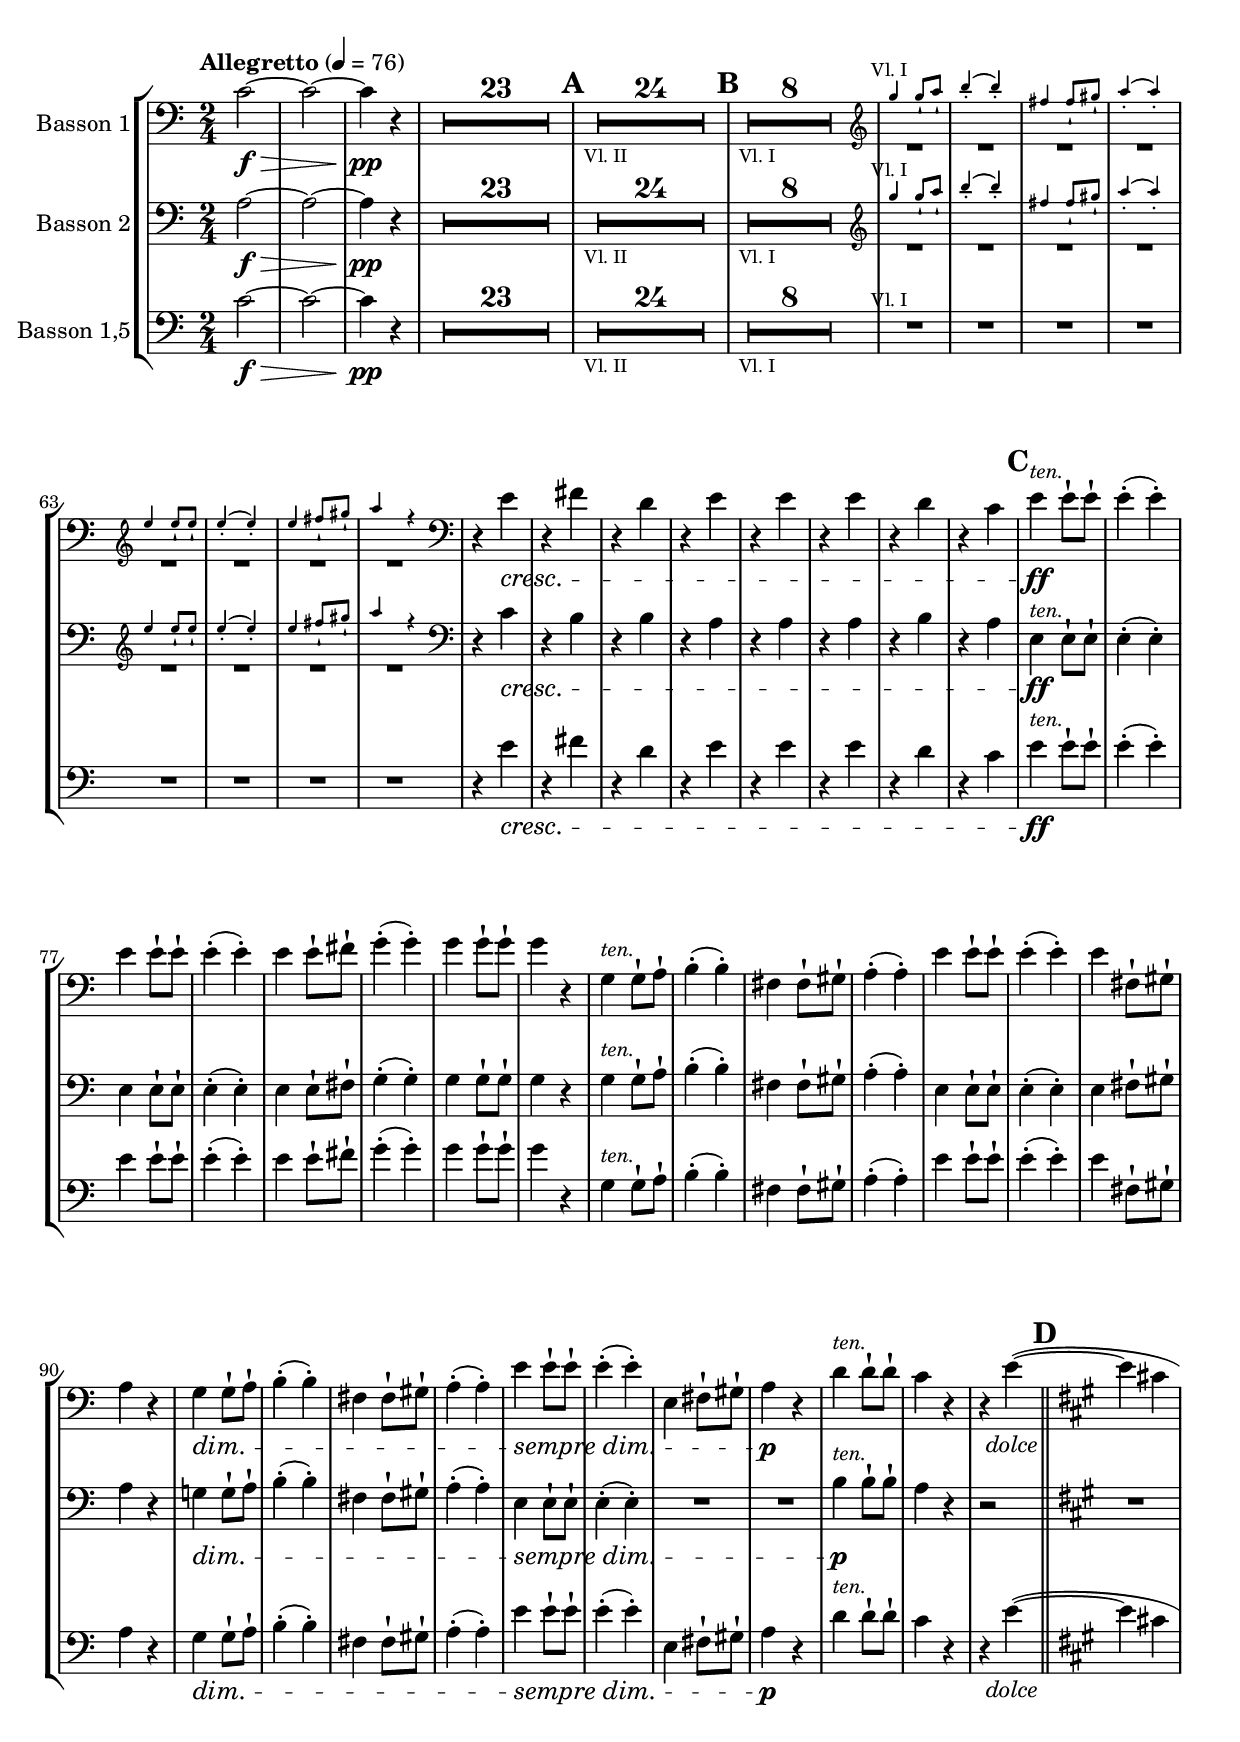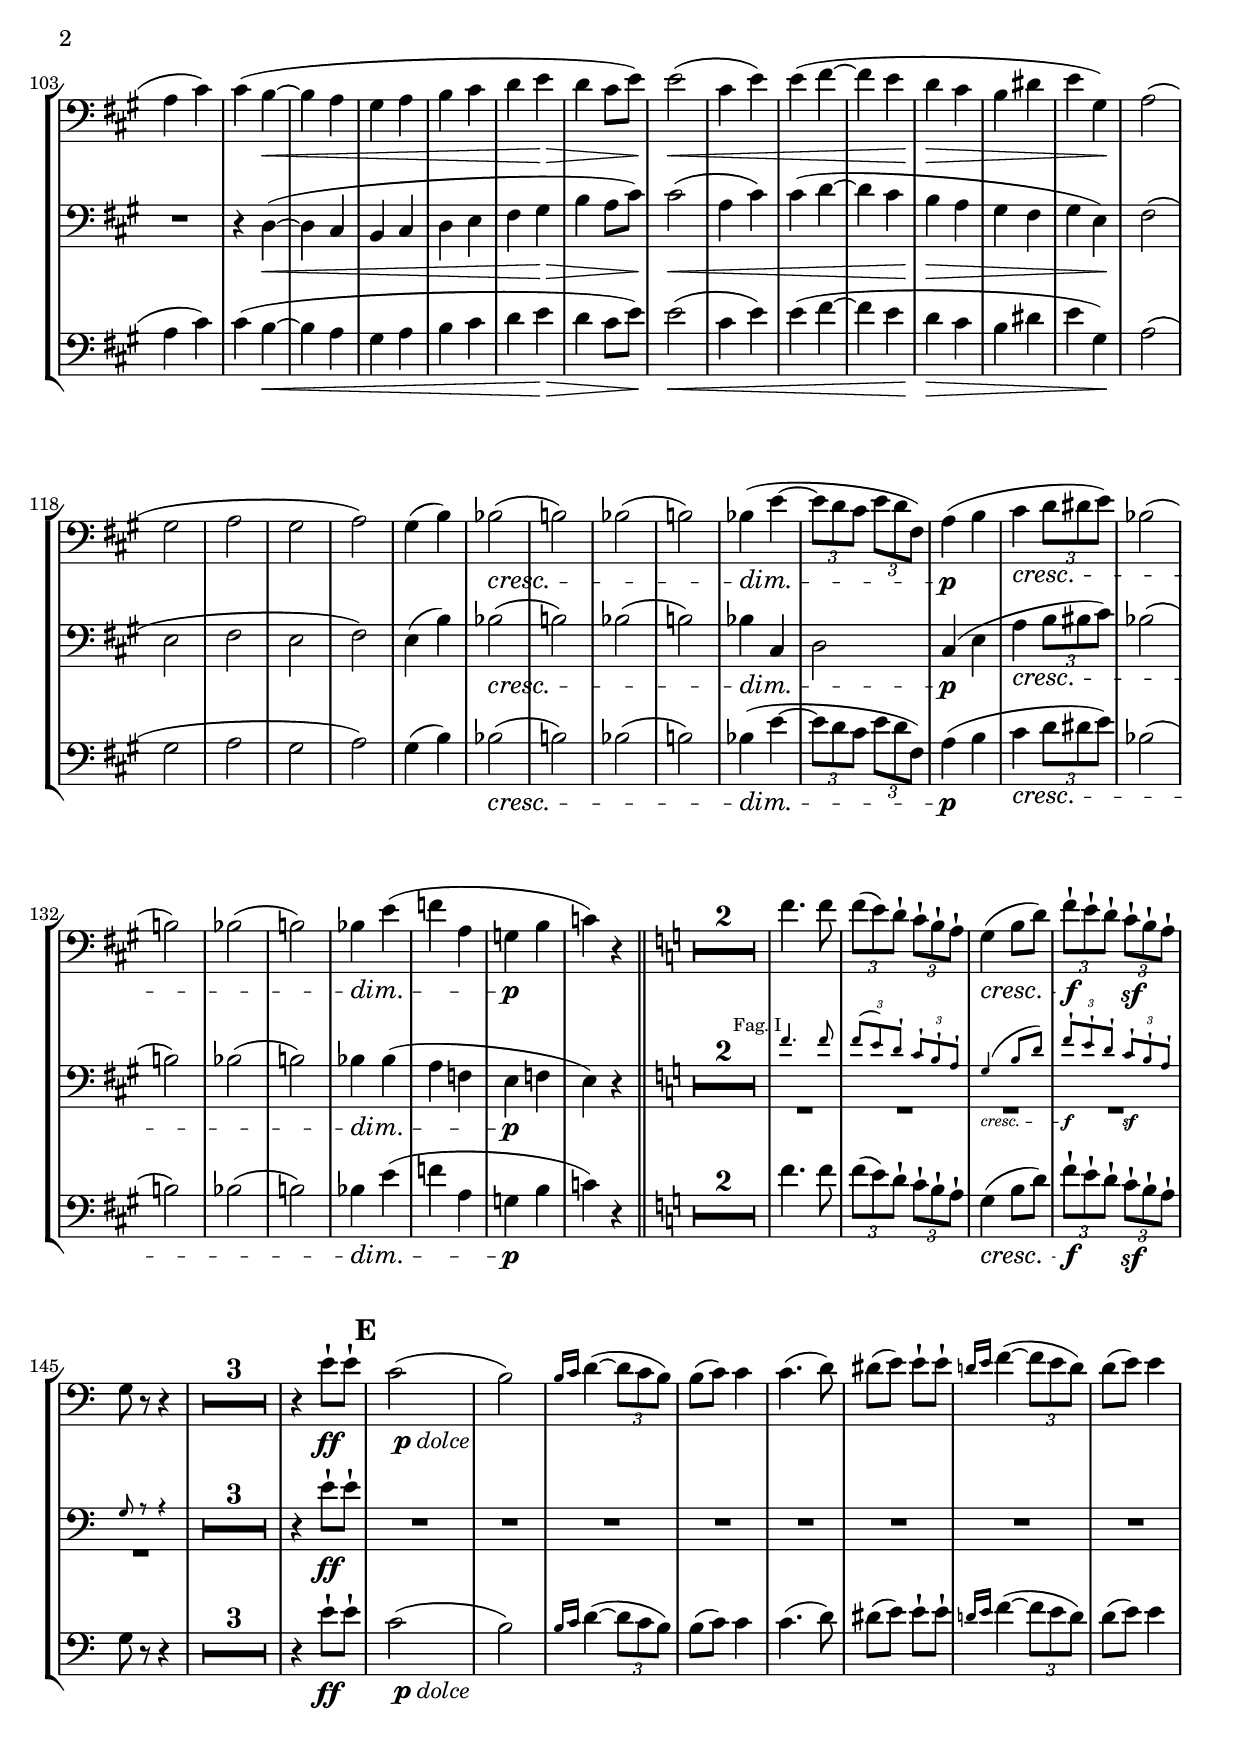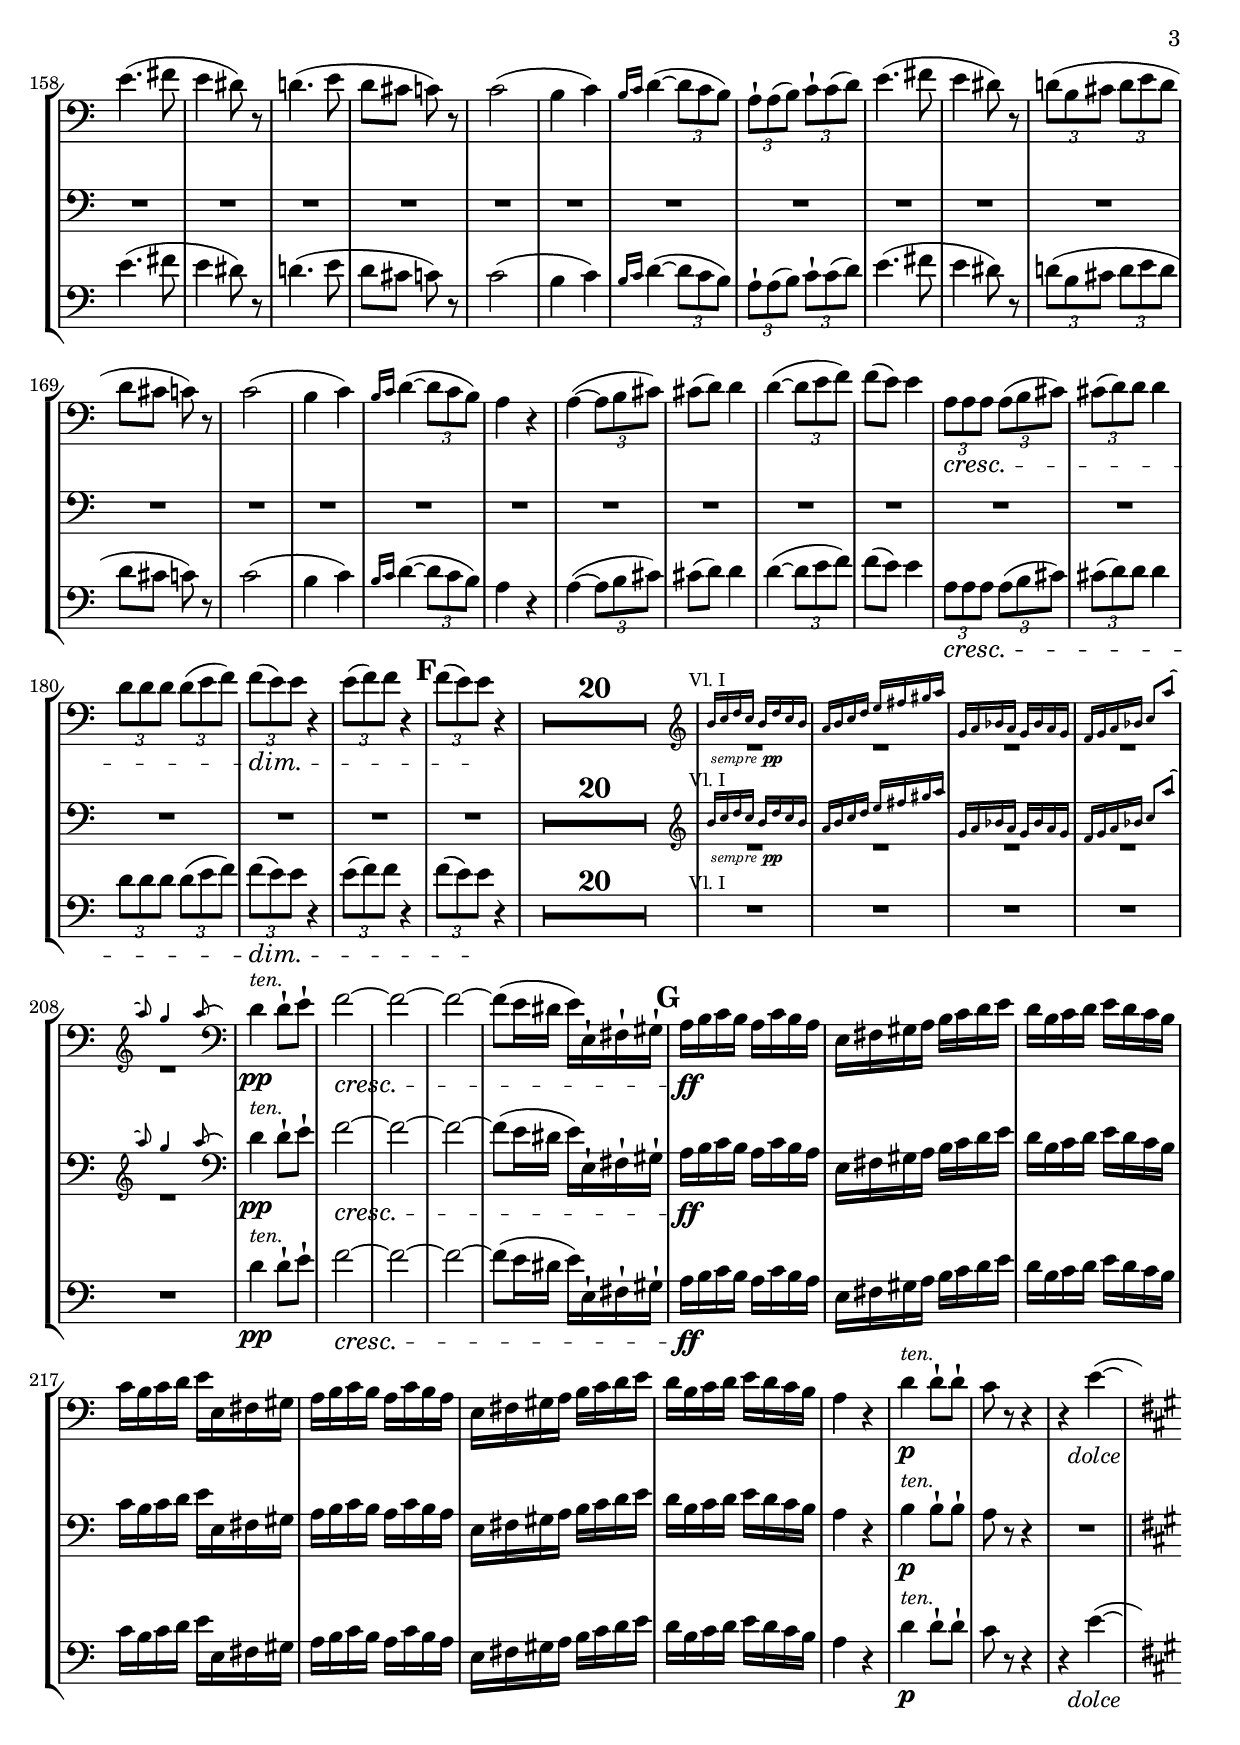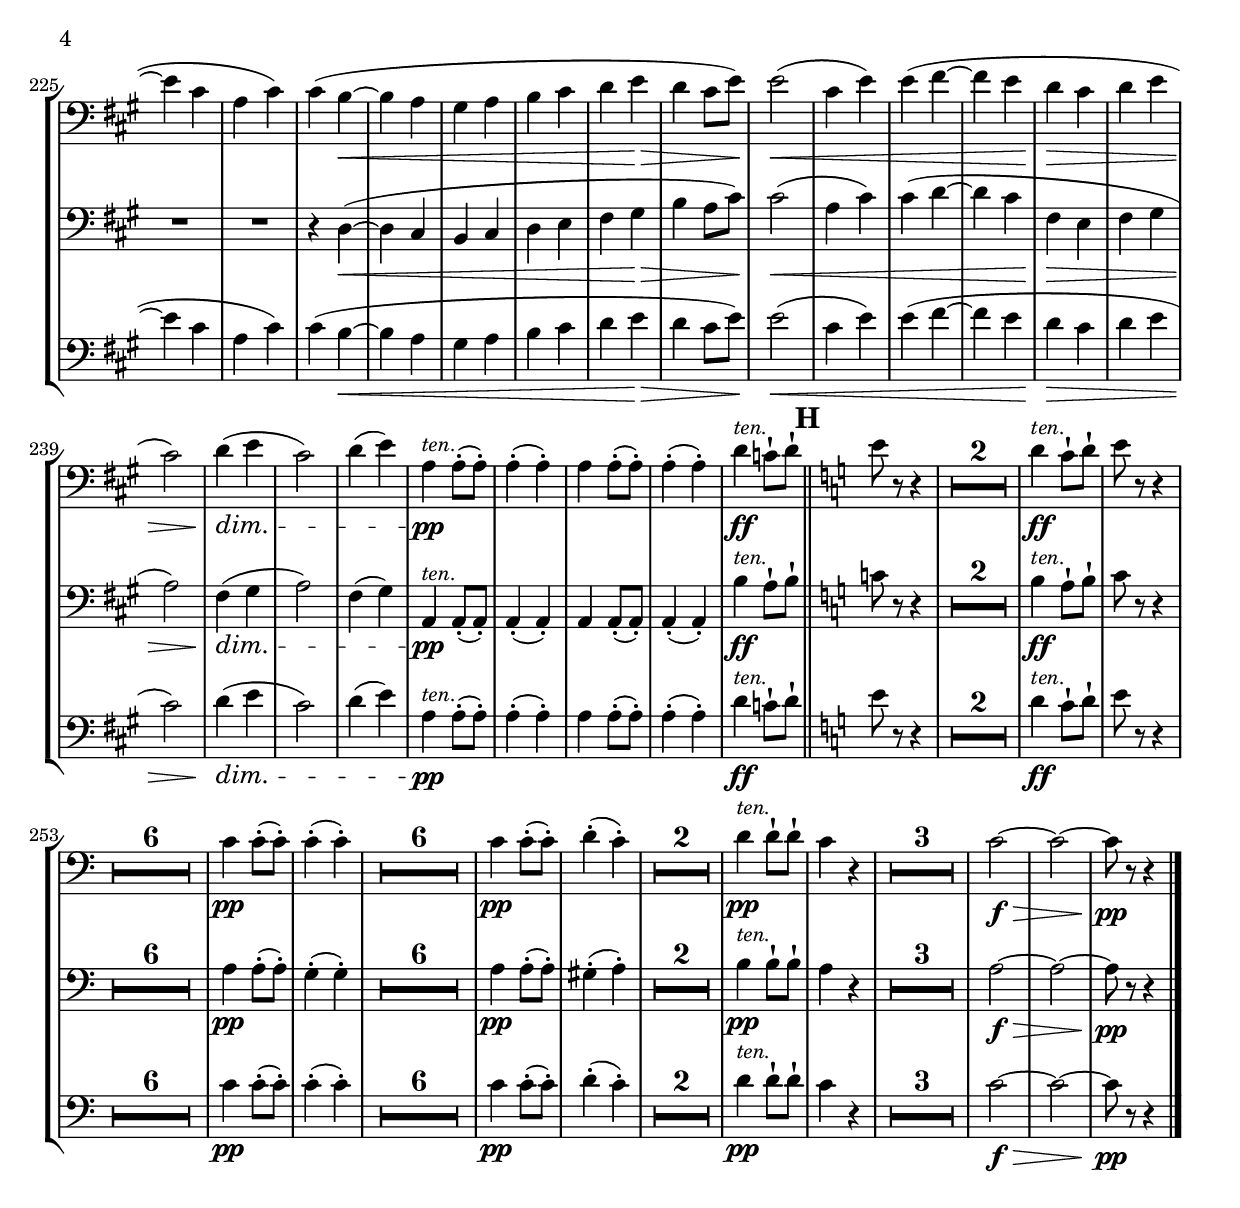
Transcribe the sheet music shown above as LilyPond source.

\version "2.24.3"

\include "../../definitions.ly"
\version "2.24.4"

\include "../../definitions.ly"
\version "2.24"

\include "../../definitions.ly"

\addQuote "M2Vl1" {
	\relative c''' {
		R2*3 |
		R2*23 |
		R2*24 |
		R2*8 |
		g4 g8_! a8_! |
		b4(_. b4_.) |
		fis4 fis8_! gis_! |
		a4(_. a4_.) |
		e4 e8_! e8_! |
		e4(_. e4_.) |
		e4 fis8_! gis8_! |
		a4 r4 |
		R2*137 |
		b,16 \semprepp c d c b d c b |
		a b c d e fis gis a |
		g, a bes a g bes a g |
		f g a bes c8 a'8~ |
		a8 g4 \tweak control-points #'((4.2 . 3.5) (5 . 4) (5.5 . 4) (6 . 3.5)) ( <> ) a8  |
	}
}


voicebeethovenHxmouvementCxbassonBxmd = \absolute {
	\include "../../parametres.ly"
	\clef bass \time 2/4 \key a \minor \tempo "Allegretto" 4=76
	c'2~ \f\> |
	c'2~ |
	c'4\pp r4 |
	R2*23 |
	\mark\default
	<>_\markup{\center-align \tiny "Vl. II"} R2*24 |
	\mark\default
	<>_\markup{\center-align \tiny "Vl. I"} R2*8 |
	\cueDuringWithClef #"M2Vl1" #UP "treble" {<>^\markup {\center-align \tiny "Vl. I"} R2*8} |
	r4 e'4 \cresc |
	r4 fis'4 |
	r4 d'4 |
	r4 e'4 |
	r4 e'4 |
	r4 e'4 |
	r4 d'4 |
	r4 c'4 |
	\mark\default
	e'4\tenutotext \ff e'8-! e'8-! |
	e'4-.( e'4-.) |
	e'4 e'8-! e'8-! |
	e'4-.( e'4-.) |
	e'4 e'8-! fis'8-! |
	g'4-.( g'4-.) |
	g'4 g'8-! g'8-! |
	g'4 r4 |
	g4\tenutotext g8-! a8-! |
	b4-.( b4-.) |
	fis4 fis8-! gis8-! |
	a4-.( a4-.) |
	e'4 e'8-! e'8-! |
	e'4-.( e'4-.) |
	e'4 fis8-! gis8-! |
	a4 r4 |
	g4 \dim g8-! a8-! |
	b4-.( b4-.) |
	fis4 fis8-! gis8-! |
	a4-.( a4-.) |
	e'4 \sempredim e'8-! e'8-! |
	e'4-.( e'4-.) |
	e4 fis8-! gis8-! |
	a4 \p r4 |
	d'4\tenutotext d'8-! d'8-! |
	c'4 r4 |
	r4 e'4(~ \dolce \section |
	\mark\default \barNumberCheck 102
	\key a \major e'4 cis'!4 |
	a4 cis'4) |
	cis'4( b4~ \< |
	b4 a4 |
	gis4 a4 |
	b4 cis'4 |
	d'4 e'4 \> |
	d'4 cis'8 e'8) |
	e'2( \< |
	cis'4 e'4) |
	e'4( fis'4~ |
	fis'4 e'4 |
	d'4 \> cis'4 |
	b4 dis'4 |
	e'4 gis4) \! |
	a2( |
	gis2 |
	a2 |
	gis2 |
	a2) |
	gis4( b4) |
	bes2( \cresc |
	b2) |
	bes2( |
	b2) |
	bes4( \dim e'4~ |
	\tuplet 3/2 {e'8 d'8 cis'8} \tuplet 3/2 {e'8 d'8 fis8}) |
	a4( \p b4 |
	cis'4 \cresc \tuplet 3/2 {d'8 dis'8 e'8}) |
	bes2( |
	b2) |
	bes2( |
	b2) |
	bes4 \dim e'4( |
	f'4 a4 |
	g4 \p b4 |
	c'4) r4 \section |
	\key a \minor
	R2*2 |
	f'4. f'8 |
	\tuplet 3/2 {f'8( e'8) d'8-!} \tuplet 3/2 {c'8-! b8-! a8-!} |
	g4( \cresc b8 d'8) |
	\tuplet 3/2 {f'8-! \f e'8-! d'8-!} \tuplet 3/2 {c'8-! \sf b8-! a8-!} |
	g8 r8 r4 |
	R2*3 |
	r4 e'8-! \ff e'8-! |
	\mark\default \barNumberCheck 150
	c'2( \pdolce |
	b2) |
	\grace{b16 c'16} d'4(~ \tuplet 3/2 {d'8 c'8 b8}) |
	b8( c'8) c'4 |
	c'4.( d'8) |
	dis'8( e'8) e'8-! e'8-! |
	\grace{d'16 e'16} f'4(~ \tuplet 3/2 {f'8 e'8 d'8}) |
	d'8( e'8) e'4 |
	e'4.( fis'8 |
	e'4 dis'8) r8 |
	d'4.( e'8 |
	d'8 cis'8 c'8) r8 |
	c'2( |
	b4 c'4) |
	\grace{b16 c'} d'4(~ \tuplet 3/2 {d'8 c'8 b8}) |
	\tuplet 3/2 {a8-! a8( b8)} \tuplet 3/2 {c'8-! c'8( d'8)} |
	e'4.( fis'8 |
	e'4 dis'8) r8 |
	% TODO: il faudrait mettre une liaison de phrasé
	\tuplet 3/2 {d'8( b8 cis'8} \tuplet 3/2 {d'8 e'8 d'8} |
	d'8 cis'8 c'8) r8 |
	c'2( |
	b4 c'4) |
	\grace{b16 c'} d'4(~ \tuplet 3/2 {d'8 c'8 b8}) |
	a4 r4 |
	a4(~ \tuplet 3/2 {a8 b8 cis'8}) |
	cis'8( d'8) d'4 |
	d'4(~ \tuplet 3/2 {d'8 e'8 f'8}) |
	f'8( e'8) e'4 |
	\tuplet 3/2 {a8 \cresc a8 a8} \tuplet 3/2 {a8( b8 cis'8)} |
	\tuplet 3/2 {cis'8( d'8) d'8} d'4 |
	\tuplet 3/2 {d'8 d'8 d'8} \tuplet 3/2 {d'8( e'8 f'8)} |
	\tuplet 3/2 {f'8( \dim e'8 ) e'8} r4 |
	\tuplet 3/2 {e'8( f'8) f'8} r4 |
	\mark\default \barNumberCheck 183
	\tuplet 3/2 {f'8( e'8) e'8 \!} r4 |
	R2*20 |
	\cueDuringWithClef #"M2Vl1" #UP "treble" {<>^\markup {\center-align \tiny "Vl. I"} R2*5} |
	d'4\tenutotext \pp d'8-! e'8-! |
	f'2~ \cresc |
	f'2~ |
	f'2~ |
	f'8( e'16 dis'16 e'16) e16-! fis16-! gis16-! |
	\mark\default \barNumberCheck 214
	a16 \ff b16 c'16 b16 a16 c'16 b16 a16 |
	e16 fis16 gis16 a16 b16 c'16 d'16 e'16 |
	d'16 b16 c'16 d'16 e'16 d'16 c'16 b16 |
	c'16 b16 c'16 d'16 e'16 e16 fis16 gis16 |
	a16 b16 c'16 b16 a16 c'16 b16 a16 |
	e16 fis16 gis16 a16 b16 c'16 d'16 e'16 |
	d'16 b16 c'16 d'16 e'16 d'16 c'16 b16 |
	a4 r4 |
	d'4\tenutotext \p d'8-! d'8-! |
	c'8 r8 r4 |
	r4 e'4(~ \dolce |
	\key a \major
	e'4 cis'4 |
	a4 cis'4 ) |
	cis'4( b4~ \< |
	b4 a4 |
	gis4 a4 |
	b4 cis'4 |
	d'4 e'4 \> |
	d'4 cis'8 e'8) |
	e'2( \< |
	cis'4 e'4) |
	e'4( fis'4~ |
	fis'4 e'4 |
	d'4 \> cis'4 |
	d'4 e'4 |
	cis'2) |
	d'4( \dim e'4 |
	cis'2) |
	d'4( e'4) |
	a4\tenutotext \pp a8-.( a8-.) |
	a4-.( a4-.) |
	a4 a8-.( a8-.) |
	a4-.( a4-.) |
	d'4\tenutotext \ff c'8-! d'8-! \section |
	\mark\default \barNumberCheck 248
	\key a \minor e'8 r8 r4 |
	R2*2 |
	d'4\tenutotext \ff c'8-! d'8-! |
	e'8 r8 r4 |
	R2*6 |
	c'4 \pp c'8-.( c'8-.) |
	c'4-.( c'4-.) |
	R2*6 |
	c'4 \pp c'8-.( c'8-.) |
	d'4-.( c'4-.) |
	R2*2 |
	d'4\tenutotext \pp d'8-! d'8-! |
	c'4 r4 |
	R2*3 |
	c'2~ \f\> |
	c'2~ |
	c'8 \pp r8 r4 \fine |
}

\version "2.24"

\include "../../definitions.ly"
\version "2.24"

\include "../../definitions.ly"

\addQuote "M2Vl1" {
	\relative c''' {
		R2*3 |
		R2*23 |
		R2*24 |
		R2*8 |
		g4 g8_! a8_! |
		b4(_. b4_.) |
		fis4 fis8_! gis_! |
		a4(_. a4_.) |
		e4 e8_! e8_! |
		e4(_. e4_.) |
		e4 fis8_! gis8_! |
		a4 r4 |
		R2*137 |
		b,16 \semprepp c d c b d c b |
		a b c d e fis gis a |
		g, a bes a g bes a g |
		f g a bes c8 a'8~ |
		a8 g4 \tweak control-points #'((4.2 . 3.5) (5 . 4) (5.5 . 4) (6 . 3.5)) ( <> ) a8  |
	}
}

\version "2.24.4"

\include "../../definitions.ly"
\version "2.24"

\include "../../definitions.ly"

\addQuote "M2Vl1" {
	\relative c''' {
		R2*3 |
		R2*23 |
		R2*24 |
		R2*8 |
		g4 g8_! a8_! |
		b4(_. b4_.) |
		fis4 fis8_! gis_! |
		a4(_. a4_.) |
		e4 e8_! e8_! |
		e4(_. e4_.) |
		e4 fis8_! gis8_! |
		a4 r4 |
		R2*137 |
		b,16 \semprepp c d c b d c b |
		a b c d e fis gis a |
		g, a bes a g bes a g |
		f g a bes c8 a'8~ |
		a8 g4 \tweak control-points #'((4.2 . 3.5) (5 . 4) (5.5 . 4) (6 . 3.5)) ( <> ) a8  |
	}
}


voicebeethovenHxmouvementCxbassonBxmd = \absolute {
	\include "../../parametres.ly"
	\clef bass \time 2/4 \key a \minor \tempo "Allegretto" 4=76
	c'2~ \f\> |
	c'2~ |
	c'4\pp r4 |
	R2*23 |
	\mark\default
	<>_\markup{\center-align \tiny "Vl. II"} R2*24 |
	\mark\default
	<>_\markup{\center-align \tiny "Vl. I"} R2*8 |
	\cueDuringWithClef #"M2Vl1" #UP "treble" {<>^\markup {\center-align \tiny "Vl. I"} R2*8} |
	r4 e'4 \cresc |
	r4 fis'4 |
	r4 d'4 |
	r4 e'4 |
	r4 e'4 |
	r4 e'4 |
	r4 d'4 |
	r4 c'4 |
	\mark\default
	e'4\tenutotext \ff e'8-! e'8-! |
	e'4-.( e'4-.) |
	e'4 e'8-! e'8-! |
	e'4-.( e'4-.) |
	e'4 e'8-! fis'8-! |
	g'4-.( g'4-.) |
	g'4 g'8-! g'8-! |
	g'4 r4 |
	g4\tenutotext g8-! a8-! |
	b4-.( b4-.) |
	fis4 fis8-! gis8-! |
	a4-.( a4-.) |
	e'4 e'8-! e'8-! |
	e'4-.( e'4-.) |
	e'4 fis8-! gis8-! |
	a4 r4 |
	g4 \dim g8-! a8-! |
	b4-.( b4-.) |
	fis4 fis8-! gis8-! |
	a4-.( a4-.) |
	e'4 \sempredim e'8-! e'8-! |
	e'4-.( e'4-.) |
	e4 fis8-! gis8-! |
	a4 \p r4 |
	d'4\tenutotext d'8-! d'8-! |
	c'4 r4 |
	r4 e'4(~ \dolce \section |
	\mark\default \barNumberCheck 102
	\key a \major e'4 cis'!4 |
	a4 cis'4) |
	cis'4( b4~ \< |
	b4 a4 |
	gis4 a4 |
	b4 cis'4 |
	d'4 e'4 \> |
	d'4 cis'8 e'8) |
	e'2( \< |
	cis'4 e'4) |
	e'4( fis'4~ |
	fis'4 e'4 |
	d'4 \> cis'4 |
	b4 dis'4 |
	e'4 gis4) \! |
	a2( |
	gis2 |
	a2 |
	gis2 |
	a2) |
	gis4( b4) |
	bes2( \cresc |
	b2) |
	bes2( |
	b2) |
	bes4( \dim e'4~ |
	\tuplet 3/2 {e'8 d'8 cis'8} \tuplet 3/2 {e'8 d'8 fis8}) |
	a4( \p b4 |
	cis'4 \cresc \tuplet 3/2 {d'8 dis'8 e'8}) |
	bes2( |
	b2) |
	bes2( |
	b2) |
	bes4 \dim e'4( |
	f'4 a4 |
	g4 \p b4 |
	c'4) r4 \section |
	\key a \minor
	R2*2 |
	f'4. f'8 |
	\tuplet 3/2 {f'8( e'8) d'8-!} \tuplet 3/2 {c'8-! b8-! a8-!} |
	g4( \cresc b8 d'8) |
	\tuplet 3/2 {f'8-! \f e'8-! d'8-!} \tuplet 3/2 {c'8-! \sf b8-! a8-!} |
	g8 r8 r4 |
	R2*3 |
	r4 e'8-! \ff e'8-! |
	\mark\default \barNumberCheck 150
	c'2( \pdolce |
	b2) |
	\grace{b16 c'16} d'4(~ \tuplet 3/2 {d'8 c'8 b8}) |
	b8( c'8) c'4 |
	c'4.( d'8) |
	dis'8( e'8) e'8-! e'8-! |
	\grace{d'16 e'16} f'4(~ \tuplet 3/2 {f'8 e'8 d'8}) |
	d'8( e'8) e'4 |
	e'4.( fis'8 |
	e'4 dis'8) r8 |
	d'4.( e'8 |
	d'8 cis'8 c'8) r8 |
	c'2( |
	b4 c'4) |
	\grace{b16 c'} d'4(~ \tuplet 3/2 {d'8 c'8 b8}) |
	\tuplet 3/2 {a8-! a8( b8)} \tuplet 3/2 {c'8-! c'8( d'8)} |
	e'4.( fis'8 |
	e'4 dis'8) r8 |
	% TODO: il faudrait mettre une liaison de phrasé
	\tuplet 3/2 {d'8( b8 cis'8} \tuplet 3/2 {d'8 e'8 d'8} |
	d'8 cis'8 c'8) r8 |
	c'2( |
	b4 c'4) |
	\grace{b16 c'} d'4(~ \tuplet 3/2 {d'8 c'8 b8}) |
	a4 r4 |
	a4(~ \tuplet 3/2 {a8 b8 cis'8}) |
	cis'8( d'8) d'4 |
	d'4(~ \tuplet 3/2 {d'8 e'8 f'8}) |
	f'8( e'8) e'4 |
	\tuplet 3/2 {a8 \cresc a8 a8} \tuplet 3/2 {a8( b8 cis'8)} |
	\tuplet 3/2 {cis'8( d'8) d'8} d'4 |
	\tuplet 3/2 {d'8 d'8 d'8} \tuplet 3/2 {d'8( e'8 f'8)} |
	\tuplet 3/2 {f'8( \dim e'8 ) e'8} r4 |
	\tuplet 3/2 {e'8( f'8) f'8} r4 |
	\mark\default \barNumberCheck 183
	\tuplet 3/2 {f'8( e'8) e'8 \!} r4 |
	R2*20 |
	\cueDuringWithClef #"M2Vl1" #UP "treble" {<>^\markup {\center-align \tiny "Vl. I"} R2*5} |
	d'4\tenutotext \pp d'8-! e'8-! |
	f'2~ \cresc |
	f'2~ |
	f'2~ |
	f'8( e'16 dis'16 e'16) e16-! fis16-! gis16-! |
	\mark\default \barNumberCheck 214
	a16 \ff b16 c'16 b16 a16 c'16 b16 a16 |
	e16 fis16 gis16 a16 b16 c'16 d'16 e'16 |
	d'16 b16 c'16 d'16 e'16 d'16 c'16 b16 |
	c'16 b16 c'16 d'16 e'16 e16 fis16 gis16 |
	a16 b16 c'16 b16 a16 c'16 b16 a16 |
	e16 fis16 gis16 a16 b16 c'16 d'16 e'16 |
	d'16 b16 c'16 d'16 e'16 d'16 c'16 b16 |
	a4 r4 |
	d'4\tenutotext \p d'8-! d'8-! |
	c'8 r8 r4 |
	r4 e'4(~ \dolce |
	\key a \major
	e'4 cis'4 |
	a4 cis'4 ) |
	cis'4( b4~ \< |
	b4 a4 |
	gis4 a4 |
	b4 cis'4 |
	d'4 e'4 \> |
	d'4 cis'8 e'8) |
	e'2( \< |
	cis'4 e'4) |
	e'4( fis'4~ |
	fis'4 e'4 |
	d'4 \> cis'4 |
	d'4 e'4 |
	cis'2) |
	d'4( \dim e'4 |
	cis'2) |
	d'4( e'4) |
	a4\tenutotext \pp a8-.( a8-.) |
	a4-.( a4-.) |
	a4 a8-.( a8-.) |
	a4-.( a4-.) |
	d'4\tenutotext \ff c'8-! d'8-! \section |
	\mark\default \barNumberCheck 248
	\key a \minor e'8 r8 r4 |
	R2*2 |
	d'4\tenutotext \ff c'8-! d'8-! |
	e'8 r8 r4 |
	R2*6 |
	c'4 \pp c'8-.( c'8-.) |
	c'4-.( c'4-.) |
	R2*6 |
	c'4 \pp c'8-.( c'8-.) |
	d'4-.( c'4-.) |
	R2*2 |
	d'4\tenutotext \pp d'8-! d'8-! |
	c'4 r4 |
	R2*3 |
	c'2~ \f\> |
	c'2~ |
	c'8 \pp r8 r4 \fine |
}


\addQuote "M2Basson1" {\voicebeethovenHxmouvementCxbassonBxmd}

voicebeethovenHxmouvementCxbassonCxmd = \absolute {
	\include "../../parametres.ly"
	\clef bass \time 2/4 \key a \minor \tempo "Allegretto" 4=76
	a2~ \f\> |
	a2~ |
	a4 \pp r4 |
	R2*23 |
	\mark\default
	<>_\markup{\center-align \tiny "Vl. II"} R2*24 |
	\mark\default
	<>_\markup{\center-align \tiny "Vl. I"} R2*8 |
	\cueDuringWithClef #"M2Vl1" #UP "treble" {<>^\markup {\center-align \tiny "Vl. I"} R2*8} |
	r4 c'4 \cresc |
	r4 b4 |
	r4 b4 |
	r4 a4 |
	r4 a4 |
	r4 a4 |
	r4 b4 |
	r4 a4 |
	\mark\default \barNumberCheck 75
	e4\tenutotext \ff e8-! e8-! |
	e4-.( e4-.) |
	e4 e8-! e8-! |
	e4-.( e4-.) |
	e4 e8-! fis8-! |
	g4-.( g4-.) |
	g4 g8-! g8-! |
	g4 r4 |
	g4\tenutotext g8-! a8-! |
	b4-.( b4-.) |
	fis4 fis8-! gis8-! |
	a4-.( a4-.) |
	e4 e8-! e8-! |
	e4-.( e4-.) |
	e4 fis8-! gis8-! |
	a4 r4 |
	g!4 \dim g8-! a8-! |
	b4-.( b4-.) |
	fis4 fis8-! gis8-! |
	a4-.( a4-.) |
	e4 \sempredim e8-! e8-! |
	e4-.( e4-.) |
	R2*2 |
	b4\tenutotext \p b8-! b8-! |
	a4 r4 |
	r2 \section |
	\mark\default \barNumberCheck 102
	\key a \major
	R2*2 |
	r4 d4(~ \< |
	d4 cis4 |
	b,4 cis4 |
	d4 e4 |
	fis4 gis4 \> |
	b4 a8 cis'8) |
	cis'2( \< |
	a4 cis'4) |
	cis'4( d'4~ |
	d'4 cis'4 |
	b4 \> a4 |
	gis4 fis4 |
	gis4 e4) \! |
	fis2( |
	e2 |
	fis2 |
	e2 |
	fis2) |
	e4( b4) |
	bes2( \cresc |
	b2) |
	bes2( |
	b2) |
	bes4 \dim cis4 |
	d2 |
	cis4( \p e4 |
	a4 \cresc \tuplet 3/2 {b8 bis8 cis'8}) |
	bes2( |
	b2) |
	bes2( |
	b2) |
	bes4 \dim bes4( |
	a4 f4 |
	e4 \p f4 |
	e4) r4 \section |
	\key a \minor
	R2*2
	\cueDuring #"M2Basson1" #UP {<>^\markup {\right-align \tiny "Fag. I"} R2*5} |
	R2*3 |
	r4 e'8-! \ff e'8-! |
	\mark\default \barNumberCheck 150
	R2*33 |
	\mark\default
	R2*21 |
	\cueDuringWithClef #"M2Vl1" #UP "treble" {<>^\markup {\center-align \tiny "Vl. I"} R2*5} |
	d'4\tenutotext \pp d'8-! e'8-! |
	f'2~ \cresc |
	f'2~ |
	f'2~ |
	f'8( e'16 dis'16 e'16) e16-! fis16-! gis16-! |
	\mark\default \barNumberCheck 214
	a16 \ff b16 c'16 b16 a16 c'16 b16 a16 |
	e16 fis16 gis16 a16 b16 c'16 d'16 e'16 |
	d'16 b16 c'16 d'16 e'16 d'16 c'16 b16 |
	c'16 b16 c'16 d'16 e'16 e16 fis16 gis16 |
	a16 b16 c'16 b16 a16 c'16 b16 a16 |
	e16 fis16 gis16 a16 b16 c'16 d'16 e'16 |
	d'16 b16 c'16 d'16 e'16 d'16 c'16 b16 |
	a4 r4 |
	b4\tenutotext \p b8-! b8-! |
	a8 r8 r4 |
	R2 \section |
	\key a \major
	R2*2 |
	r4 d4(~ \< |
	d4 cis4 |
	b,4 cis4 |
	d4 e4 |
	fis4 gis4 \> |
	b4 a8 cis'8) |
	cis'2( \< |
	a4 cis'4) |
	cis'4( d'4~ |
	d'4 cis'4 |
	fis4 \> e4 |
	fis4 gis4 |
	a2) |
	fis4( \dim gis4 |
	a2) |
	fis4( gis4) |
	a,4\tenutotext \pp a,8-.( a,8-.) |
	a,4-.( a,4-.) |
	a,4 a,8-.( a,8-.) |
	a,4-.( a,4-.) |
	b4\tenutotext \ff a8-! b8-! \section |
	\key a \minor c'!8 r8 r4 |
	R2*2 |
	b4\tenutotext \ff a8-! b8-! |
	c'8 r8 r4 |
	R2*6 |
	a4 \pp a8-.( a8-.) |
	g4-.( g4-.) |
	R2*6 |
	a4 \pp a8-.( a8-.) |
	gis4-.( a4-.) |
	R2*2 |
	b4\tenutotext \pp b8-! b8-! |
	a4 r4 |
	R2*3 |
	a2~ \f\> |
	a2~ |
	a8 \pp r8 r4 \fine |
}

\version "2.24.3"

\include "../../definitions.ly"
\version "2.24"

\include "../../definitions.ly"

\addQuote "M2Vl1" {
	\relative c''' {
		R2*3 |
		R2*23 |
		R2*24 |
		R2*8 |
		g4 g8_! a8_! |
		b4(_. b4_.) |
		fis4 fis8_! gis_! |
		a4(_. a4_.) |
		e4 e8_! e8_! |
		e4(_. e4_.) |
		e4 fis8_! gis8_! |
		a4 r4 |
		R2*137 |
		b,16 \semprepp c d c b d c b |
		a b c d e fis gis a |
		g, a bes a g bes a g |
		f g a bes c8 a'8~ |
		a8 g4 \tweak control-points #'((4.2 . 3.5) (5 . 4) (5.5 . 4) (6 . 3.5)) ( <> ) a8  |
	}
}

\version "2.24.4"

\include "../../definitions.ly"
\version "2.24"

\include "../../definitions.ly"

\addQuote "M2Vl1" {
	\relative c''' {
		R2*3 |
		R2*23 |
		R2*24 |
		R2*8 |
		g4 g8_! a8_! |
		b4(_. b4_.) |
		fis4 fis8_! gis_! |
		a4(_. a4_.) |
		e4 e8_! e8_! |
		e4(_. e4_.) |
		e4 fis8_! gis8_! |
		a4 r4 |
		R2*137 |
		b,16 \semprepp c d c b d c b |
		a b c d e fis gis a |
		g, a bes a g bes a g |
		f g a bes c8 a'8~ |
		a8 g4 \tweak control-points #'((4.2 . 3.5) (5 . 4) (5.5 . 4) (6 . 3.5)) ( <> ) a8  |
	}
}


voicebeethovenHxmouvementCxbassonBxmd = \absolute {
	\include "../../parametres.ly"
	\clef bass \time 2/4 \key a \minor \tempo "Allegretto" 4=76
	c'2~ \f\> |
	c'2~ |
	c'4\pp r4 |
	R2*23 |
	\mark\default
	<>_\markup{\center-align \tiny "Vl. II"} R2*24 |
	\mark\default
	<>_\markup{\center-align \tiny "Vl. I"} R2*8 |
	\cueDuringWithClef #"M2Vl1" #UP "treble" {<>^\markup {\center-align \tiny "Vl. I"} R2*8} |
	r4 e'4 \cresc |
	r4 fis'4 |
	r4 d'4 |
	r4 e'4 |
	r4 e'4 |
	r4 e'4 |
	r4 d'4 |
	r4 c'4 |
	\mark\default
	e'4\tenutotext \ff e'8-! e'8-! |
	e'4-.( e'4-.) |
	e'4 e'8-! e'8-! |
	e'4-.( e'4-.) |
	e'4 e'8-! fis'8-! |
	g'4-.( g'4-.) |
	g'4 g'8-! g'8-! |
	g'4 r4 |
	g4\tenutotext g8-! a8-! |
	b4-.( b4-.) |
	fis4 fis8-! gis8-! |
	a4-.( a4-.) |
	e'4 e'8-! e'8-! |
	e'4-.( e'4-.) |
	e'4 fis8-! gis8-! |
	a4 r4 |
	g4 \dim g8-! a8-! |
	b4-.( b4-.) |
	fis4 fis8-! gis8-! |
	a4-.( a4-.) |
	e'4 \sempredim e'8-! e'8-! |
	e'4-.( e'4-.) |
	e4 fis8-! gis8-! |
	a4 \p r4 |
	d'4\tenutotext d'8-! d'8-! |
	c'4 r4 |
	r4 e'4(~ \dolce \section |
	\mark\default \barNumberCheck 102
	\key a \major e'4 cis'!4 |
	a4 cis'4) |
	cis'4( b4~ \< |
	b4 a4 |
	gis4 a4 |
	b4 cis'4 |
	d'4 e'4 \> |
	d'4 cis'8 e'8) |
	e'2( \< |
	cis'4 e'4) |
	e'4( fis'4~ |
	fis'4 e'4 |
	d'4 \> cis'4 |
	b4 dis'4 |
	e'4 gis4) \! |
	a2( |
	gis2 |
	a2 |
	gis2 |
	a2) |
	gis4( b4) |
	bes2( \cresc |
	b2) |
	bes2( |
	b2) |
	bes4( \dim e'4~ |
	\tuplet 3/2 {e'8 d'8 cis'8} \tuplet 3/2 {e'8 d'8 fis8}) |
	a4( \p b4 |
	cis'4 \cresc \tuplet 3/2 {d'8 dis'8 e'8}) |
	bes2( |
	b2) |
	bes2( |
	b2) |
	bes4 \dim e'4( |
	f'4 a4 |
	g4 \p b4 |
	c'4) r4 \section |
	\key a \minor
	R2*2 |
	f'4. f'8 |
	\tuplet 3/2 {f'8( e'8) d'8-!} \tuplet 3/2 {c'8-! b8-! a8-!} |
	g4( \cresc b8 d'8) |
	\tuplet 3/2 {f'8-! \f e'8-! d'8-!} \tuplet 3/2 {c'8-! \sf b8-! a8-!} |
	g8 r8 r4 |
	R2*3 |
	r4 e'8-! \ff e'8-! |
	\mark\default \barNumberCheck 150
	c'2( \pdolce |
	b2) |
	\grace{b16 c'16} d'4(~ \tuplet 3/2 {d'8 c'8 b8}) |
	b8( c'8) c'4 |
	c'4.( d'8) |
	dis'8( e'8) e'8-! e'8-! |
	\grace{d'16 e'16} f'4(~ \tuplet 3/2 {f'8 e'8 d'8}) |
	d'8( e'8) e'4 |
	e'4.( fis'8 |
	e'4 dis'8) r8 |
	d'4.( e'8 |
	d'8 cis'8 c'8) r8 |
	c'2( |
	b4 c'4) |
	\grace{b16 c'} d'4(~ \tuplet 3/2 {d'8 c'8 b8}) |
	\tuplet 3/2 {a8-! a8( b8)} \tuplet 3/2 {c'8-! c'8( d'8)} |
	e'4.( fis'8 |
	e'4 dis'8) r8 |
	% TODO: il faudrait mettre une liaison de phrasé
	\tuplet 3/2 {d'8( b8 cis'8} \tuplet 3/2 {d'8 e'8 d'8} |
	d'8 cis'8 c'8) r8 |
	c'2( |
	b4 c'4) |
	\grace{b16 c'} d'4(~ \tuplet 3/2 {d'8 c'8 b8}) |
	a4 r4 |
	a4(~ \tuplet 3/2 {a8 b8 cis'8}) |
	cis'8( d'8) d'4 |
	d'4(~ \tuplet 3/2 {d'8 e'8 f'8}) |
	f'8( e'8) e'4 |
	\tuplet 3/2 {a8 \cresc a8 a8} \tuplet 3/2 {a8( b8 cis'8)} |
	\tuplet 3/2 {cis'8( d'8) d'8} d'4 |
	\tuplet 3/2 {d'8 d'8 d'8} \tuplet 3/2 {d'8( e'8 f'8)} |
	\tuplet 3/2 {f'8( \dim e'8 ) e'8} r4 |
	\tuplet 3/2 {e'8( f'8) f'8} r4 |
	\mark\default \barNumberCheck 183
	\tuplet 3/2 {f'8( e'8) e'8 \!} r4 |
	R2*20 |
	\cueDuringWithClef #"M2Vl1" #UP "treble" {<>^\markup {\center-align \tiny "Vl. I"} R2*5} |
	d'4\tenutotext \pp d'8-! e'8-! |
	f'2~ \cresc |
	f'2~ |
	f'2~ |
	f'8( e'16 dis'16 e'16) e16-! fis16-! gis16-! |
	\mark\default \barNumberCheck 214
	a16 \ff b16 c'16 b16 a16 c'16 b16 a16 |
	e16 fis16 gis16 a16 b16 c'16 d'16 e'16 |
	d'16 b16 c'16 d'16 e'16 d'16 c'16 b16 |
	c'16 b16 c'16 d'16 e'16 e16 fis16 gis16 |
	a16 b16 c'16 b16 a16 c'16 b16 a16 |
	e16 fis16 gis16 a16 b16 c'16 d'16 e'16 |
	d'16 b16 c'16 d'16 e'16 d'16 c'16 b16 |
	a4 r4 |
	d'4\tenutotext \p d'8-! d'8-! |
	c'8 r8 r4 |
	r4 e'4(~ \dolce |
	\key a \major
	e'4 cis'4 |
	a4 cis'4 ) |
	cis'4( b4~ \< |
	b4 a4 |
	gis4 a4 |
	b4 cis'4 |
	d'4 e'4 \> |
	d'4 cis'8 e'8) |
	e'2( \< |
	cis'4 e'4) |
	e'4( fis'4~ |
	fis'4 e'4 |
	d'4 \> cis'4 |
	d'4 e'4 |
	cis'2) |
	d'4( \dim e'4 |
	cis'2) |
	d'4( e'4) |
	a4\tenutotext \pp a8-.( a8-.) |
	a4-.( a4-.) |
	a4 a8-.( a8-.) |
	a4-.( a4-.) |
	d'4\tenutotext \ff c'8-! d'8-! \section |
	\mark\default \barNumberCheck 248
	\key a \minor e'8 r8 r4 |
	R2*2 |
	d'4\tenutotext \ff c'8-! d'8-! |
	e'8 r8 r4 |
	R2*6 |
	c'4 \pp c'8-.( c'8-.) |
	c'4-.( c'4-.) |
	R2*6 |
	c'4 \pp c'8-.( c'8-.) |
	d'4-.( c'4-.) |
	R2*2 |
	d'4\tenutotext \pp d'8-! d'8-! |
	c'4 r4 |
	R2*3 |
	c'2~ \f\> |
	c'2~ |
	c'8 \pp r8 r4 \fine |
}

\version "2.24"

\include "../../definitions.ly"
\version "2.24"

\include "../../definitions.ly"

\addQuote "M2Vl1" {
	\relative c''' {
		R2*3 |
		R2*23 |
		R2*24 |
		R2*8 |
		g4 g8_! a8_! |
		b4(_. b4_.) |
		fis4 fis8_! gis_! |
		a4(_. a4_.) |
		e4 e8_! e8_! |
		e4(_. e4_.) |
		e4 fis8_! gis8_! |
		a4 r4 |
		R2*137 |
		b,16 \semprepp c d c b d c b |
		a b c d e fis gis a |
		g, a bes a g bes a g |
		f g a bes c8 a'8~ |
		a8 g4 \tweak control-points #'((4.2 . 3.5) (5 . 4) (5.5 . 4) (6 . 3.5)) ( <> ) a8  |
	}
}

\version "2.24.4"

\include "../../definitions.ly"
\version "2.24"

\include "../../definitions.ly"

\addQuote "M2Vl1" {
	\relative c''' {
		R2*3 |
		R2*23 |
		R2*24 |
		R2*8 |
		g4 g8_! a8_! |
		b4(_. b4_.) |
		fis4 fis8_! gis_! |
		a4(_. a4_.) |
		e4 e8_! e8_! |
		e4(_. e4_.) |
		e4 fis8_! gis8_! |
		a4 r4 |
		R2*137 |
		b,16 \semprepp c d c b d c b |
		a b c d e fis gis a |
		g, a bes a g bes a g |
		f g a bes c8 a'8~ |
		a8 g4 \tweak control-points #'((4.2 . 3.5) (5 . 4) (5.5 . 4) (6 . 3.5)) ( <> ) a8  |
	}
}


voicebeethovenHxmouvementCxbassonBxmd = \absolute {
	\include "../../parametres.ly"
	\clef bass \time 2/4 \key a \minor \tempo "Allegretto" 4=76
	c'2~ \f\> |
	c'2~ |
	c'4\pp r4 |
	R2*23 |
	\mark\default
	<>_\markup{\center-align \tiny "Vl. II"} R2*24 |
	\mark\default
	<>_\markup{\center-align \tiny "Vl. I"} R2*8 |
	\cueDuringWithClef #"M2Vl1" #UP "treble" {<>^\markup {\center-align \tiny "Vl. I"} R2*8} |
	r4 e'4 \cresc |
	r4 fis'4 |
	r4 d'4 |
	r4 e'4 |
	r4 e'4 |
	r4 e'4 |
	r4 d'4 |
	r4 c'4 |
	\mark\default
	e'4\tenutotext \ff e'8-! e'8-! |
	e'4-.( e'4-.) |
	e'4 e'8-! e'8-! |
	e'4-.( e'4-.) |
	e'4 e'8-! fis'8-! |
	g'4-.( g'4-.) |
	g'4 g'8-! g'8-! |
	g'4 r4 |
	g4\tenutotext g8-! a8-! |
	b4-.( b4-.) |
	fis4 fis8-! gis8-! |
	a4-.( a4-.) |
	e'4 e'8-! e'8-! |
	e'4-.( e'4-.) |
	e'4 fis8-! gis8-! |
	a4 r4 |
	g4 \dim g8-! a8-! |
	b4-.( b4-.) |
	fis4 fis8-! gis8-! |
	a4-.( a4-.) |
	e'4 \sempredim e'8-! e'8-! |
	e'4-.( e'4-.) |
	e4 fis8-! gis8-! |
	a4 \p r4 |
	d'4\tenutotext d'8-! d'8-! |
	c'4 r4 |
	r4 e'4(~ \dolce \section |
	\mark\default \barNumberCheck 102
	\key a \major e'4 cis'!4 |
	a4 cis'4) |
	cis'4( b4~ \< |
	b4 a4 |
	gis4 a4 |
	b4 cis'4 |
	d'4 e'4 \> |
	d'4 cis'8 e'8) |
	e'2( \< |
	cis'4 e'4) |
	e'4( fis'4~ |
	fis'4 e'4 |
	d'4 \> cis'4 |
	b4 dis'4 |
	e'4 gis4) \! |
	a2( |
	gis2 |
	a2 |
	gis2 |
	a2) |
	gis4( b4) |
	bes2( \cresc |
	b2) |
	bes2( |
	b2) |
	bes4( \dim e'4~ |
	\tuplet 3/2 {e'8 d'8 cis'8} \tuplet 3/2 {e'8 d'8 fis8}) |
	a4( \p b4 |
	cis'4 \cresc \tuplet 3/2 {d'8 dis'8 e'8}) |
	bes2( |
	b2) |
	bes2( |
	b2) |
	bes4 \dim e'4( |
	f'4 a4 |
	g4 \p b4 |
	c'4) r4 \section |
	\key a \minor
	R2*2 |
	f'4. f'8 |
	\tuplet 3/2 {f'8( e'8) d'8-!} \tuplet 3/2 {c'8-! b8-! a8-!} |
	g4( \cresc b8 d'8) |
	\tuplet 3/2 {f'8-! \f e'8-! d'8-!} \tuplet 3/2 {c'8-! \sf b8-! a8-!} |
	g8 r8 r4 |
	R2*3 |
	r4 e'8-! \ff e'8-! |
	\mark\default \barNumberCheck 150
	c'2( \pdolce |
	b2) |
	\grace{b16 c'16} d'4(~ \tuplet 3/2 {d'8 c'8 b8}) |
	b8( c'8) c'4 |
	c'4.( d'8) |
	dis'8( e'8) e'8-! e'8-! |
	\grace{d'16 e'16} f'4(~ \tuplet 3/2 {f'8 e'8 d'8}) |
	d'8( e'8) e'4 |
	e'4.( fis'8 |
	e'4 dis'8) r8 |
	d'4.( e'8 |
	d'8 cis'8 c'8) r8 |
	c'2( |
	b4 c'4) |
	\grace{b16 c'} d'4(~ \tuplet 3/2 {d'8 c'8 b8}) |
	\tuplet 3/2 {a8-! a8( b8)} \tuplet 3/2 {c'8-! c'8( d'8)} |
	e'4.( fis'8 |
	e'4 dis'8) r8 |
	% TODO: il faudrait mettre une liaison de phrasé
	\tuplet 3/2 {d'8( b8 cis'8} \tuplet 3/2 {d'8 e'8 d'8} |
	d'8 cis'8 c'8) r8 |
	c'2( |
	b4 c'4) |
	\grace{b16 c'} d'4(~ \tuplet 3/2 {d'8 c'8 b8}) |
	a4 r4 |
	a4(~ \tuplet 3/2 {a8 b8 cis'8}) |
	cis'8( d'8) d'4 |
	d'4(~ \tuplet 3/2 {d'8 e'8 f'8}) |
	f'8( e'8) e'4 |
	\tuplet 3/2 {a8 \cresc a8 a8} \tuplet 3/2 {a8( b8 cis'8)} |
	\tuplet 3/2 {cis'8( d'8) d'8} d'4 |
	\tuplet 3/2 {d'8 d'8 d'8} \tuplet 3/2 {d'8( e'8 f'8)} |
	\tuplet 3/2 {f'8( \dim e'8 ) e'8} r4 |
	\tuplet 3/2 {e'8( f'8) f'8} r4 |
	\mark\default \barNumberCheck 183
	\tuplet 3/2 {f'8( e'8) e'8 \!} r4 |
	R2*20 |
	\cueDuringWithClef #"M2Vl1" #UP "treble" {<>^\markup {\center-align \tiny "Vl. I"} R2*5} |
	d'4\tenutotext \pp d'8-! e'8-! |
	f'2~ \cresc |
	f'2~ |
	f'2~ |
	f'8( e'16 dis'16 e'16) e16-! fis16-! gis16-! |
	\mark\default \barNumberCheck 214
	a16 \ff b16 c'16 b16 a16 c'16 b16 a16 |
	e16 fis16 gis16 a16 b16 c'16 d'16 e'16 |
	d'16 b16 c'16 d'16 e'16 d'16 c'16 b16 |
	c'16 b16 c'16 d'16 e'16 e16 fis16 gis16 |
	a16 b16 c'16 b16 a16 c'16 b16 a16 |
	e16 fis16 gis16 a16 b16 c'16 d'16 e'16 |
	d'16 b16 c'16 d'16 e'16 d'16 c'16 b16 |
	a4 r4 |
	d'4\tenutotext \p d'8-! d'8-! |
	c'8 r8 r4 |
	r4 e'4(~ \dolce |
	\key a \major
	e'4 cis'4 |
	a4 cis'4 ) |
	cis'4( b4~ \< |
	b4 a4 |
	gis4 a4 |
	b4 cis'4 |
	d'4 e'4 \> |
	d'4 cis'8 e'8) |
	e'2( \< |
	cis'4 e'4) |
	e'4( fis'4~ |
	fis'4 e'4 |
	d'4 \> cis'4 |
	d'4 e'4 |
	cis'2) |
	d'4( \dim e'4 |
	cis'2) |
	d'4( e'4) |
	a4\tenutotext \pp a8-.( a8-.) |
	a4-.( a4-.) |
	a4 a8-.( a8-.) |
	a4-.( a4-.) |
	d'4\tenutotext \ff c'8-! d'8-! \section |
	\mark\default \barNumberCheck 248
	\key a \minor e'8 r8 r4 |
	R2*2 |
	d'4\tenutotext \ff c'8-! d'8-! |
	e'8 r8 r4 |
	R2*6 |
	c'4 \pp c'8-.( c'8-.) |
	c'4-.( c'4-.) |
	R2*6 |
	c'4 \pp c'8-.( c'8-.) |
	d'4-.( c'4-.) |
	R2*2 |
	d'4\tenutotext \pp d'8-! d'8-! |
	c'4 r4 |
	R2*3 |
	c'2~ \f\> |
	c'2~ |
	c'8 \pp r8 r4 \fine |
}


\addQuote "M2Basson1" {\voicebeethovenHxmouvementCxbassonBxmd}

voicebeethovenHxmouvementCxbassonCxmd = \absolute {
	\include "../../parametres.ly"
	\clef bass \time 2/4 \key a \minor \tempo "Allegretto" 4=76
	a2~ \f\> |
	a2~ |
	a4 \pp r4 |
	R2*23 |
	\mark\default
	<>_\markup{\center-align \tiny "Vl. II"} R2*24 |
	\mark\default
	<>_\markup{\center-align \tiny "Vl. I"} R2*8 |
	\cueDuringWithClef #"M2Vl1" #UP "treble" {<>^\markup {\center-align \tiny "Vl. I"} R2*8} |
	r4 c'4 \cresc |
	r4 b4 |
	r4 b4 |
	r4 a4 |
	r4 a4 |
	r4 a4 |
	r4 b4 |
	r4 a4 |
	\mark\default \barNumberCheck 75
	e4\tenutotext \ff e8-! e8-! |
	e4-.( e4-.) |
	e4 e8-! e8-! |
	e4-.( e4-.) |
	e4 e8-! fis8-! |
	g4-.( g4-.) |
	g4 g8-! g8-! |
	g4 r4 |
	g4\tenutotext g8-! a8-! |
	b4-.( b4-.) |
	fis4 fis8-! gis8-! |
	a4-.( a4-.) |
	e4 e8-! e8-! |
	e4-.( e4-.) |
	e4 fis8-! gis8-! |
	a4 r4 |
	g!4 \dim g8-! a8-! |
	b4-.( b4-.) |
	fis4 fis8-! gis8-! |
	a4-.( a4-.) |
	e4 \sempredim e8-! e8-! |
	e4-.( e4-.) |
	R2*2 |
	b4\tenutotext \p b8-! b8-! |
	a4 r4 |
	r2 \section |
	\mark\default \barNumberCheck 102
	\key a \major
	R2*2 |
	r4 d4(~ \< |
	d4 cis4 |
	b,4 cis4 |
	d4 e4 |
	fis4 gis4 \> |
	b4 a8 cis'8) |
	cis'2( \< |
	a4 cis'4) |
	cis'4( d'4~ |
	d'4 cis'4 |
	b4 \> a4 |
	gis4 fis4 |
	gis4 e4) \! |
	fis2( |
	e2 |
	fis2 |
	e2 |
	fis2) |
	e4( b4) |
	bes2( \cresc |
	b2) |
	bes2( |
	b2) |
	bes4 \dim cis4 |
	d2 |
	cis4( \p e4 |
	a4 \cresc \tuplet 3/2 {b8 bis8 cis'8}) |
	bes2( |
	b2) |
	bes2( |
	b2) |
	bes4 \dim bes4( |
	a4 f4 |
	e4 \p f4 |
	e4) r4 \section |
	\key a \minor
	R2*2
	\cueDuring #"M2Basson1" #UP {<>^\markup {\right-align \tiny "Fag. I"} R2*5} |
	R2*3 |
	r4 e'8-! \ff e'8-! |
	\mark\default \barNumberCheck 150
	R2*33 |
	\mark\default
	R2*21 |
	\cueDuringWithClef #"M2Vl1" #UP "treble" {<>^\markup {\center-align \tiny "Vl. I"} R2*5} |
	d'4\tenutotext \pp d'8-! e'8-! |
	f'2~ \cresc |
	f'2~ |
	f'2~ |
	f'8( e'16 dis'16 e'16) e16-! fis16-! gis16-! |
	\mark\default \barNumberCheck 214
	a16 \ff b16 c'16 b16 a16 c'16 b16 a16 |
	e16 fis16 gis16 a16 b16 c'16 d'16 e'16 |
	d'16 b16 c'16 d'16 e'16 d'16 c'16 b16 |
	c'16 b16 c'16 d'16 e'16 e16 fis16 gis16 |
	a16 b16 c'16 b16 a16 c'16 b16 a16 |
	e16 fis16 gis16 a16 b16 c'16 d'16 e'16 |
	d'16 b16 c'16 d'16 e'16 d'16 c'16 b16 |
	a4 r4 |
	b4\tenutotext \p b8-! b8-! |
	a8 r8 r4 |
	R2 \section |
	\key a \major
	R2*2 |
	r4 d4(~ \< |
	d4 cis4 |
	b,4 cis4 |
	d4 e4 |
	fis4 gis4 \> |
	b4 a8 cis'8) |
	cis'2( \< |
	a4 cis'4) |
	cis'4( d'4~ |
	d'4 cis'4 |
	fis4 \> e4 |
	fis4 gis4 |
	a2) |
	fis4( \dim gis4 |
	a2) |
	fis4( gis4) |
	a,4\tenutotext \pp a,8-.( a,8-.) |
	a,4-.( a,4-.) |
	a,4 a,8-.( a,8-.) |
	a,4-.( a,4-.) |
	b4\tenutotext \ff a8-! b8-! \section |
	\key a \minor c'!8 r8 r4 |
	R2*2 |
	b4\tenutotext \ff a8-! b8-! |
	c'8 r8 r4 |
	R2*6 |
	a4 \pp a8-.( a8-.) |
	g4-.( g4-.) |
	R2*6 |
	a4 \pp a8-.( a8-.) |
	gis4-.( a4-.) |
	R2*2 |
	b4\tenutotext \pp b8-! b8-! |
	a4 r4 |
	R2*3 |
	a2~ \f\> |
	a2~ |
	a8 \pp r8 r4 \fine |
}


\addQuote "M2Basson1" {\voicebeethovenHxmouvementCxbassonBxmd}
\addQuote "M2Basson2" {\voicebeethovenHxmouvementCxbassonCxmd}

voicebeethovenHxmouvementCxbassonDxmd = \absolute {
	\include "../../parametres.ly"
	\clef bass \time 2/4 % \key a \minor \tempo "Allegretto" 4=76
	\quoteDuring "M2Basson1" {s2*278}
 	\fine
}



\score {
	\new StaffGroup
	<<
		\new Staff \with { instrumentName = "Basson 1" } \voicebeethovenHxmouvementCxbassonBxmd
		\new Staff \with { instrumentName = "Basson 2" } \voicebeethovenHxmouvementCxbassonCxmd
		\new Staff \with { instrumentName = "Basson 1,5" } \voicebeethovenHxmouvementCxbassonDxmd
	>>
	\layout {
		\context {
			\Staff
			\consists #Measure_counter_engraver
		}
	}
}
